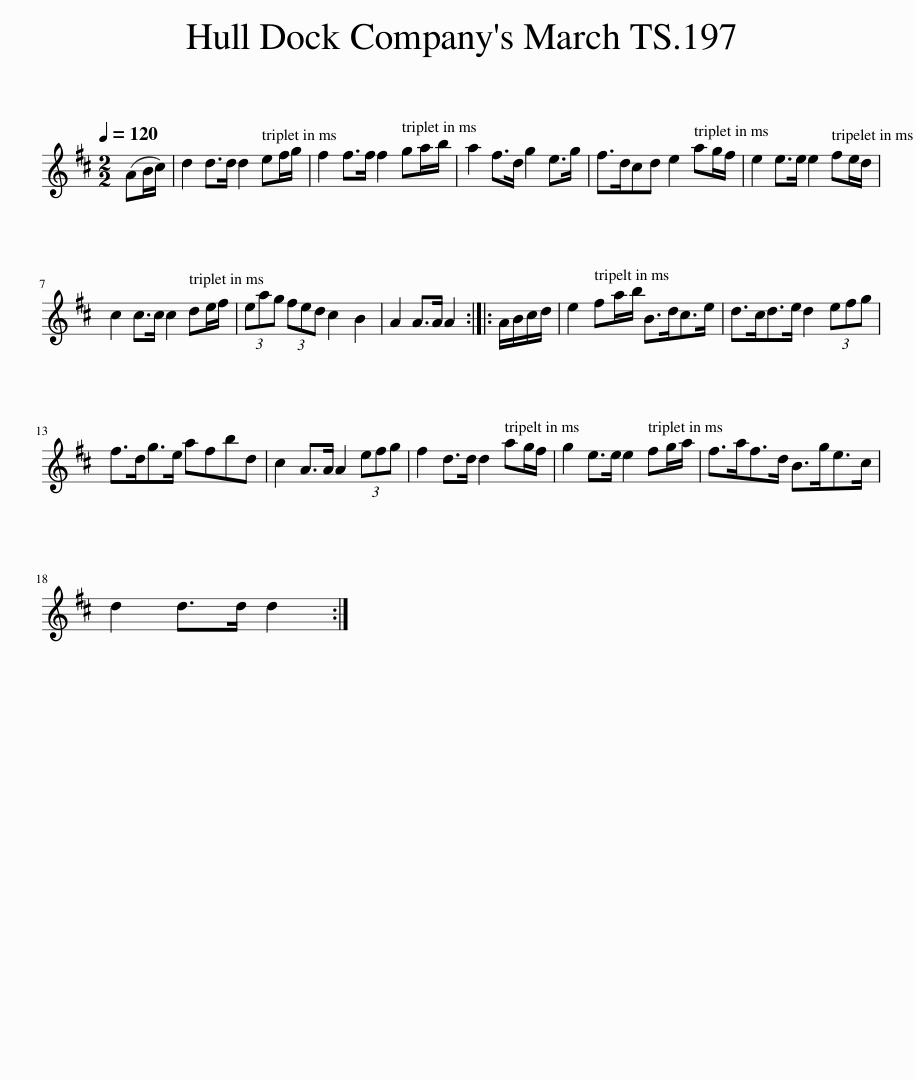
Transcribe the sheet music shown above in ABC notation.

X:1
L:1/8
Q:1/4=120
M:2/2
I:linebreak $
K:D
V:1 treble
V:1
 (AB/c/) | d2 d>d d2 ef/g/ | f2 f>f f2 ga/b/ | a2 f>d g2 e>g | f>dcd e2 ag/f/ | %5
 e2 e>e e2 fe/d/ |$ c2 c>c c2 de/f/ | (3eag (3fed c2 B2 | A2 A>A A2 :: A/B/c/d/ | %10
 e2 fa/b/ B>dc>e | d>cd>e d2 (3efg |$ f>dg>e afbd | c2 A>A A2 (3efg | f2 d>d d2 ag/f/ | %15
 g2 e>e e2 fg/a/ | f>af>d B>ge>c |$ d2 d>d d2 :| %18
